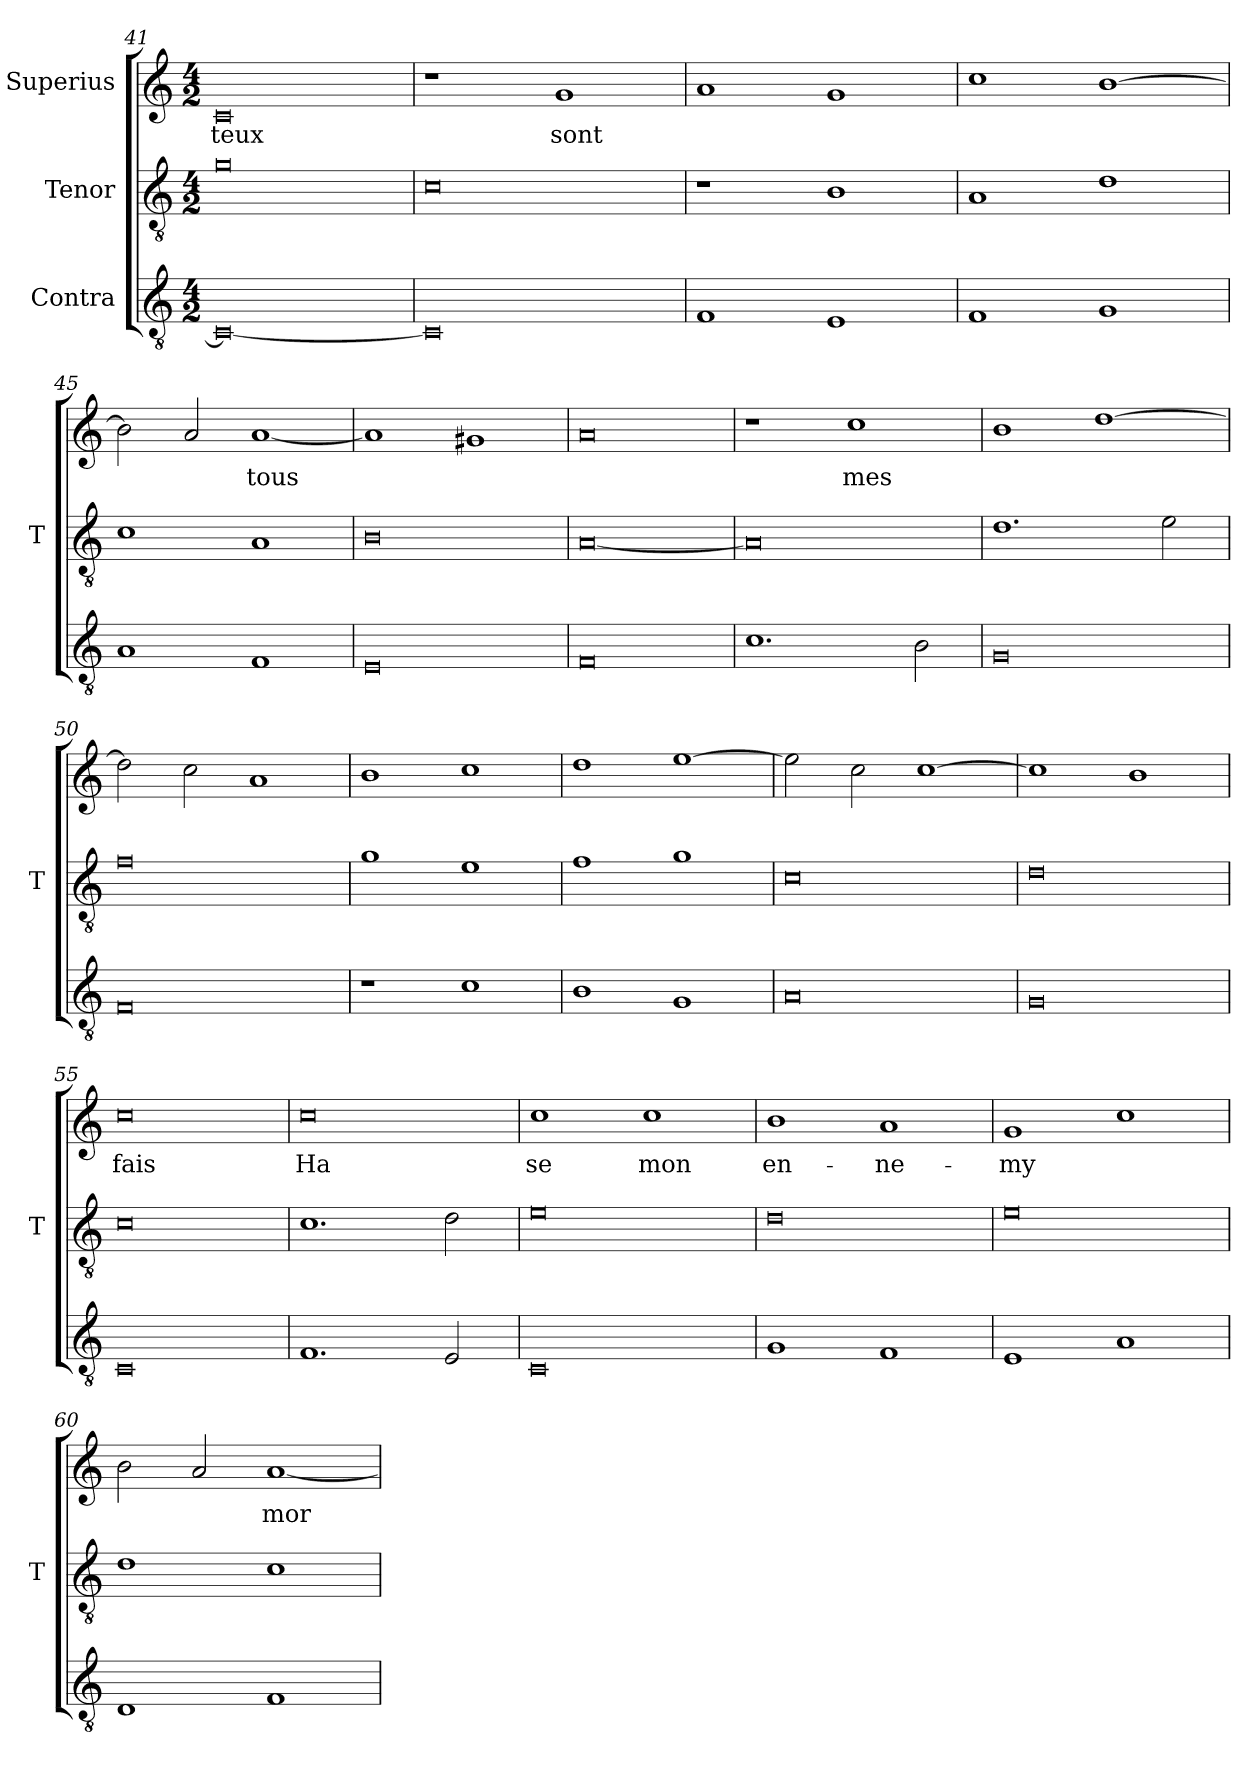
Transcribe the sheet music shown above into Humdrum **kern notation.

**kern	**kern	**kern	**text
*part3	*part2	*part1	*part1
*staff3	*staff2	*staff1	*staff1
*I"Contra	*I"Tenor	*I"Superius	*
*	*I'T	*	*
*clefGv2	*clefGv2	*clefG2	*
*M4/2	*M4/2	*M4/2	*
=41	=41	=41	=41
0C_	0g	0c	-teux
=42	=42	=42	=42
0C]	0c	1r	.
.	.	1g	-sont
=43	=43	=43	=43
1F	1r	1a	.
1E	1B	1g	.
=44	=44	=44	=44
1F	1A	1cc	.
1G	1d	[1b	.
=45	=45	=45	=45
1A	1c	2b]	.
.	.	2a	.
1F	1A	[1a	-tous
=46	=46	=46	=46
0E	0B	1a]	.
.	.	1g#X	.
=47	=47	=47	=47
0F	[0A	0a	.
=48	=48	=48	=48
1.c	0A]	1r	.
.	.	1cc	-mes
2B	.	.	.
=49	=49	=49	=49
0G	1.d	1b	.
.	.	[1dd	.
.	2e	.	.
=50	=50	=50	=50
0F	0f	2dd]	.
.	.	2cc	.
.	.	1a	.
=51	=51	=51	=51
1r	1g	1b	.
1c	1e	1cc	.
=52	=52	=52	=52
1B	1f	1dd	.
1G	1g	[1ee	.
=53	=53	=53	=53
0A	0c	2ee]	.
.	.	2cc	.
.	.	[1cc	.
=54	=54	=54	=54
0G	0d	1cc]	.
.	.	1b	.
=55	=55	=55	=55
0C	0c	0cc	-fais
=56	=56	=56	=56
1.F	1.c	0cc	-Ha
2E	2d	.	.
=57	=57	=57	=57
0C	0e	1cc	-se
.	.	1cc	-mon
=58	=58	=58	=58
1G	0d	1b	en-
1F	.	1a	-ne-
=59	=59	=59	=59
1E	0e	1g	-my
1A	.	1cc	.
=60	=60	=60	=60
1D	1d	2b	.
.	.	2a	.
1F	1c	[1a	mor-
=	=	=	=
*-	*-	*-	*-
